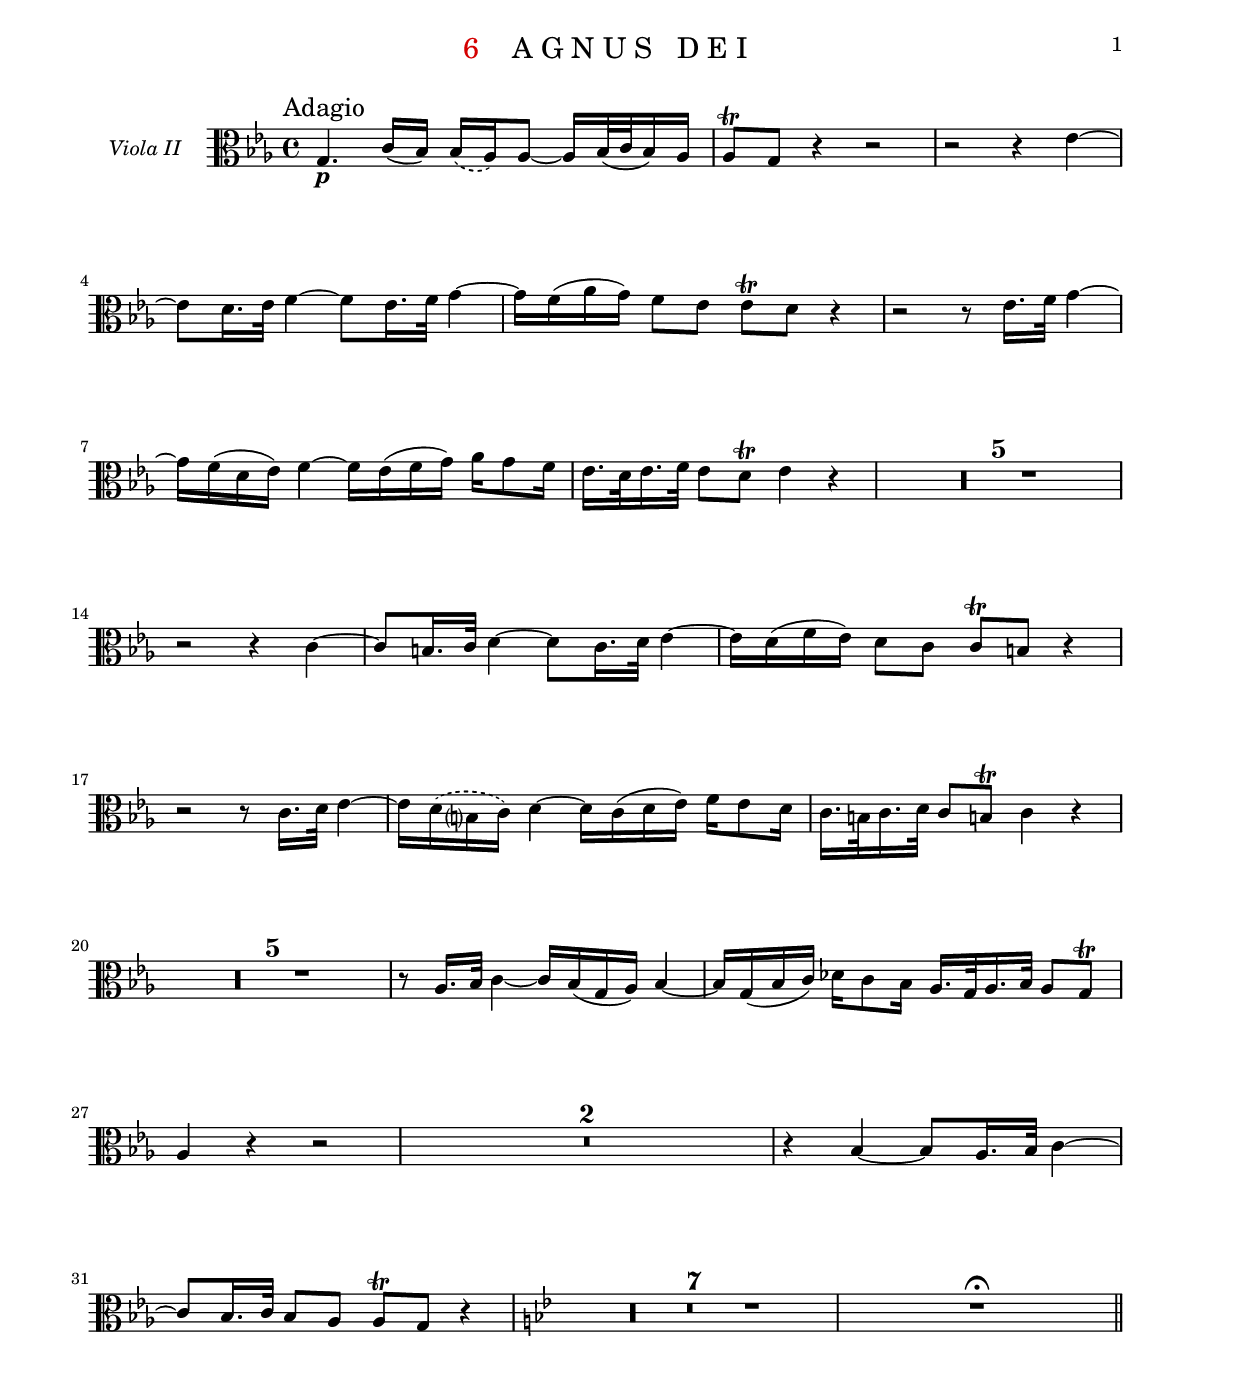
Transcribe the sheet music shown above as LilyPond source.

% (c) 2020 by Wolfgang Esser-Skala.
% This file is licensed under the Creative Commons Attribution-NonCommercial-ShareAlike 4.0 International License.
% To view a copy of this license, visit http://creativecommons.org/licenses/by-nc-sa/4.0/.

\version "2.18.0"

\include "../definitions.ly"

\paper {
	indent = 2\cm
	top-margin = 1.5\cm
	system-separator-markup = ##f
	system-system-spacing =
    #'((basic-distance . 18)
       (minimum-distance . 18)
       (padding . -100)
       (stretchability . 0))

	top-system-spacing =
    #'((basic-distance . 12)
       (minimum-distance . 12)
       (padding . -100)
       (stretchability . 0))

	top-markup-spacing =
    #'((basic-distance . 0)
       (minimum-distance . 0)
       (padding . -100)
       (stretchability . 0))

	markup-system-spacing =
    #'((basic-distance . 12)
       (minimum-distance . 12)
       (padding . -100)
       (stretchability . 0))

	systems-per-page = #9
}

#(set-global-staff-size 17.82)

\layout {
	\context {
		\Staff
		instrumentName = "Viola II"
	}
}

\book {
	\bookpart {
		\header {
			number = "6"
			title = "A G N U S   D E I"
		}
		\paper { systems-per-page = #8 }
		\score {
			<<
				\new Staff { \AgnusDeiViolaII }
			>>
		}
	}

}
